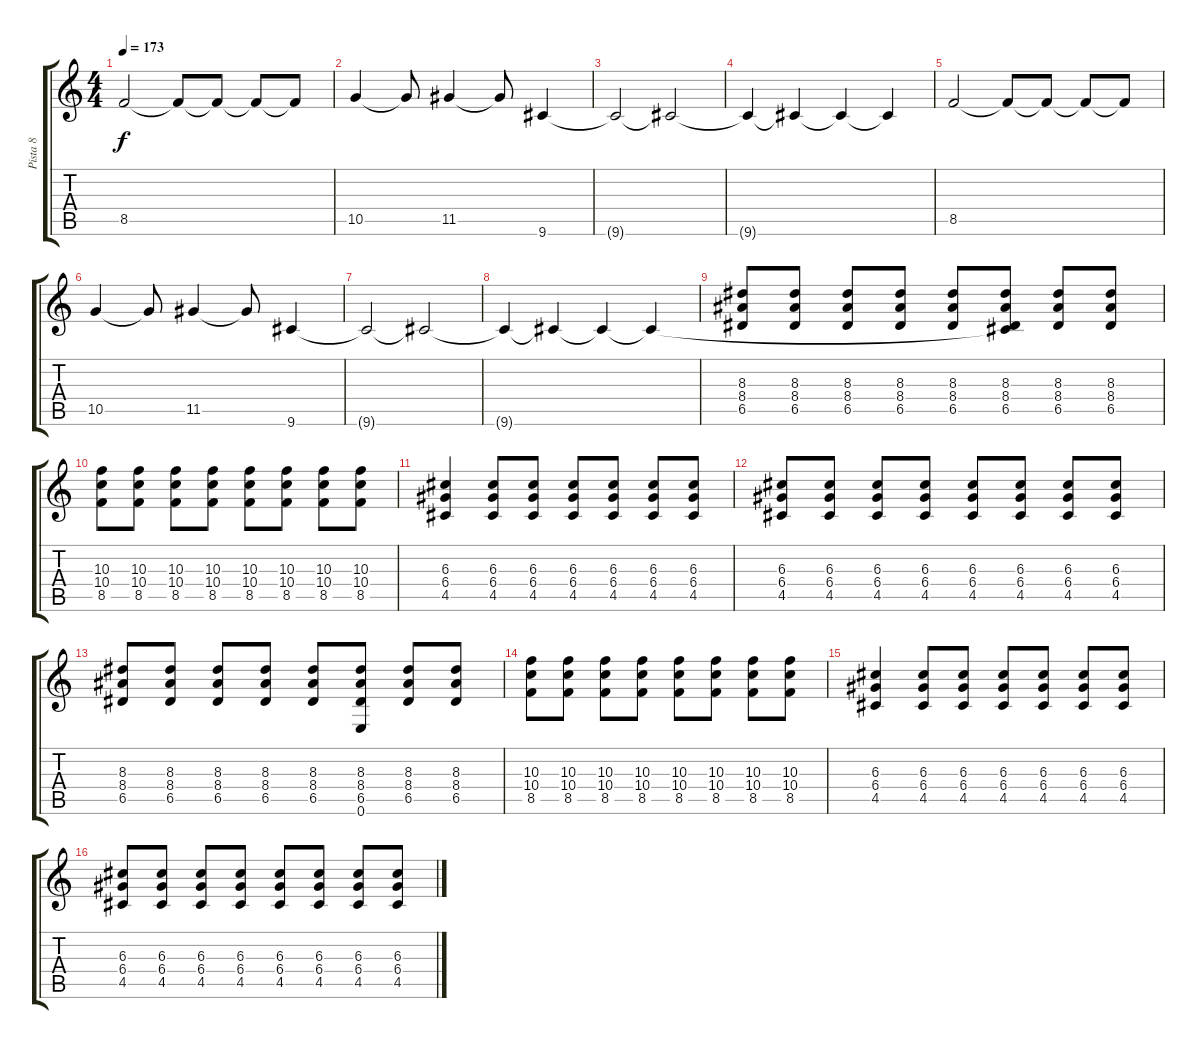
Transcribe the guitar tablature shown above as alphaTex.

\track ("Pista 8" "Pista 8") {instrument distortionguitar}
\staff {score tabs}
\tuning (E4 B3 G3 D3 A2 E2) {hide}
\ts (4 4)
\tempo 173
\clef g2
\ks c
8.5.2{dy f} 8.5{t}.8 8.5{t}.8 8.5{t}.8 8.5{t}.8 |
10.5.4 10.5{t}.8 11.5.4 11.5{t}.8 9.6.4 |
9.6{t}.2 9.6{t}.2 |
9.6{t}.4 9.6{t}.4 9.6{t}.4 9.6{t}.4 |
8.5.2 8.5{t}.8 8.5{t}.8 8.5{t}.8 8.5{t}.8 |
10.5.4 10.5{t}.8 11.5.4 11.5{t}.8 9.6.4 |
9.6{t}.2 9.6{t}.2 |
9.6{t}.4 9.6{t}.4 9.6{t}.4 9.6{t}.4 |
(8.3 8.4 6.5).8 (8.3 8.4 6.5).8 (8.3 8.4 6.5).8 (8.3 8.4 6.5).8 (8.3 8.4 6.5).8 (8.3 8.4 6.5 9.6{t}).8 (8.3 8.4 6.5).8 (8.3 8.4 6.5).8 |
(10.3 10.4 8.5).8 (10.3 10.4 8.5).8 (10.3 10.4 8.5).8 (10.3 10.4 8.5).8 (10.3 10.4 8.5).8 (10.3 10.4 8.5).8 (10.3 10.4 8.5).8 (10.3 10.4 8.5).8 |
(6.3 6.4 4.5).4 (6.3 6.4 4.5).8 (6.3 6.4 4.5).8 (6.3 6.4 4.5).8 (6.3 6.4 4.5).8 (6.3 6.4 4.5).8 (6.3 6.4 4.5).8 |
(6.3 6.4 4.5).8 (6.3 6.4 4.5).8 (6.3 6.4 4.5).8 (6.3 6.4 4.5).8 (6.3 6.4 4.5).8 (6.3 6.4 4.5).8 (6.3 6.4 4.5).8 (6.3 6.4 4.5).8 |
(8.3 8.4 6.5).8 (8.3 8.4 6.5).8 (8.3 8.4 6.5).8 (8.3 8.4 6.5).8 (8.3 8.4 6.5).8 (8.3 8.4 6.5 0.6).8 (8.3 8.4 6.5).8 (8.3 8.4 6.5).8 |
(10.3 10.4 8.5).8 (10.3 10.4 8.5).8 (10.3 10.4 8.5).8 (10.3 10.4 8.5).8 (10.3 10.4 8.5).8 (10.3 10.4 8.5).8 (10.3 10.4 8.5).8 (10.3 10.4 8.5).8 |
(6.3 6.4 4.5).4 (6.3 6.4 4.5).8 (6.3 6.4 4.5).8 (6.3 6.4 4.5).8 (6.3 6.4 4.5).8 (6.3 6.4 4.5).8 (6.3 6.4 4.5).8 |
(6.3 6.4 4.5).8 (6.3 6.4 4.5).8 (6.3 6.4 4.5).8 (6.3 6.4 4.5).8 (6.3 6.4 4.5).8 (6.3 6.4 4.5).8 (6.3 6.4 4.5).8 (6.3 6.4 4.5).8
